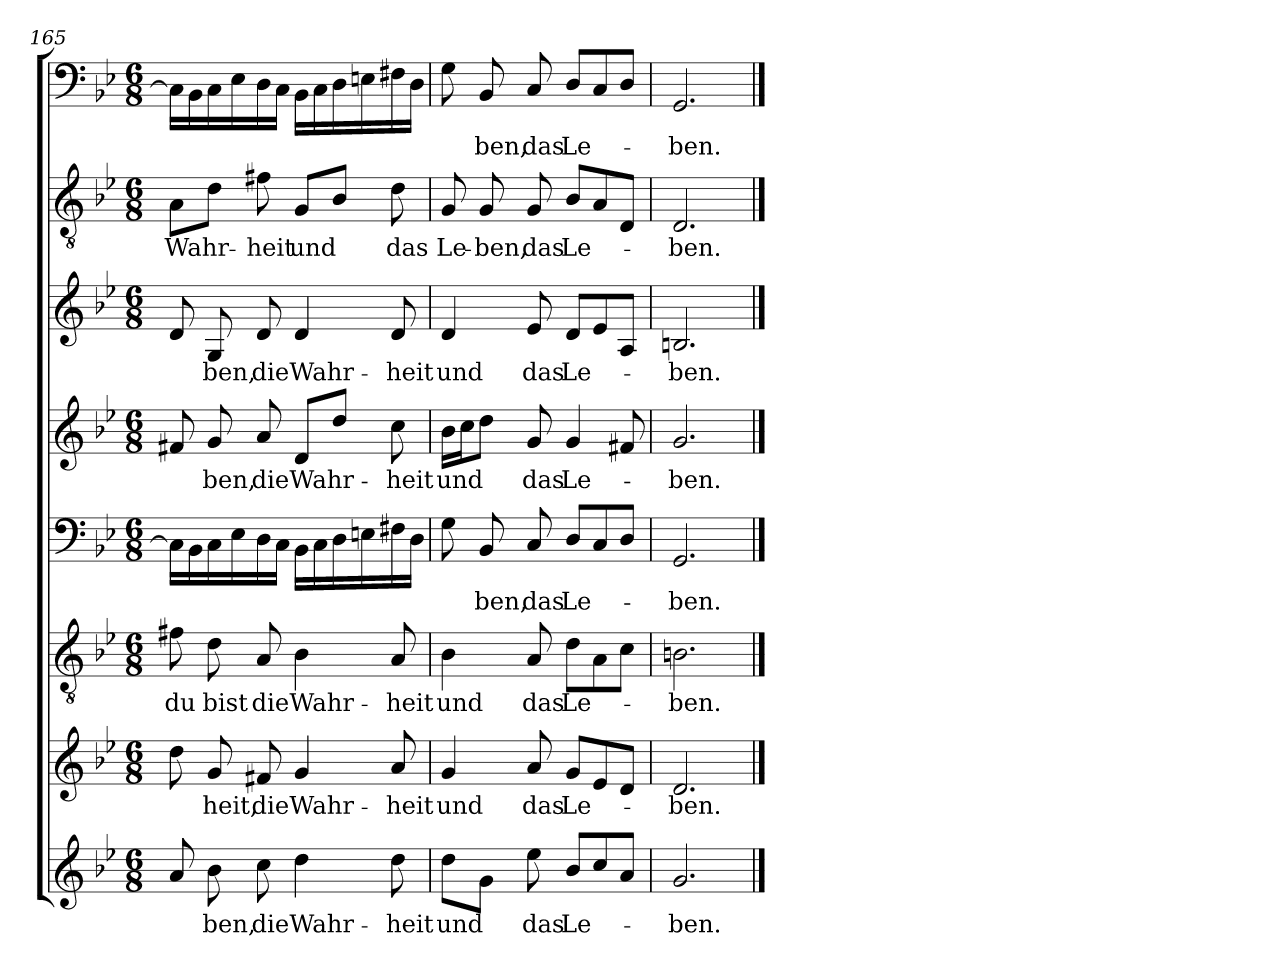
**kern	**text	**kern	**text	**kern	**text	**kern	**text	**kern	**text	**kern	**text	**kern	**text	**kern	**text
*part8	*part8	*part7	*part7	*part6	*part6	*part5	*part5	*part4	*part4	*part3	*part3	*part2	*part2	*part1	*part1
*staff8	*staff8	*staff7	*staff7	*staff6	*staff6	*staff5	*staff5	*staff4	*staff4	*staff3	*staff3	*staff2	*staff2	*staff1	*staff1
*clefG2	*	*clefG2	*	*clefGv2	*	*clefF4	*	*clefG2	*	*clefG2	*	*clefGv2	*	*clefF4	*
*k[b-e-]	*	*k[b-e-]	*	*k[b-e-]	*	*k[b-e-]	*	*k[b-e-]	*	*k[b-e-]	*	*k[b-e-]	*	*k[b-e-]	*
*g:	*	*g:	*	*g:	*	*g:	*	*g:	*	*g:	*	*g:	*	*g:	*
*M6/8	*	*M6/8	*	*M6/8	*	*M6/8	*	*M6/8	*	*M6/8	*	*M6/8	*	*M6/8	*
=165	=165	=165	=165	=165	=165	=165	=165	=165	=165	=165	=165	=165	=165	=165	=165
8a/	.	8dd\	.	8f#X\	du	16C\LL]	.	8f#X/	.	8d/	.	8A\L	Wahr-	16C\LL]	.
.	.	.	.	.	.	16BB-\	.	.	.	.	.	.	.	16BB-\	.
8b-\	-ben,	8g/	-heit,	8d\	bist	16C\	.	8g/	-ben,	8G/	-ben,	8d\J	.	16C\	.
.	.	.	.	.	.	16E-\	.	.	.	.	.	.	.	16E-\	.
8cc\	die	8f#X/	die	8A/	die	16D\	.	8a/	die	8d/	die	8f#X\	-heit	16D\	.
.	.	.	.	.	.	16C\JJ	.	.	.	.	.	.	.	16C\JJ	.
4dd\	Wahr-	4g/	Wahr-	4B-\	Wahr-	16BB-\LL	.	8d/L	Wahr-	4d/	Wahr-	8G/L	und	16BB-\LL	.
.	.	.	.	.	.	16C\	.	.	.	.	.	.	.	16C\	.
.	.	.	.	.	.	16D\	.	8dd/J	.	.	.	8B-/J	.	16D\	.
.	.	.	.	.	.	16En\	.	.	.	.	.	.	.	16En\	.
8dd\	-heit	8a/	-heit	8A/	-heit	16F#X\	.	8cc\	-heit	8d/	-heit	8d\	das	16F#X\	.
.	.	.	.	.	.	16D\JJ	.	.	.	.	.	.	.	16D\JJ	.
=166	=166	=166	=166	=166	=166	=166	=166	=166	=166	=166	=166	=166	=166	=166	=166
8dd\L	und	4g/	und	4B-\	und	8G\	.	16b-\LL	und	4d/	und	8G/	Le-	8G\	.
.	.	.	.	.	.	.	.	16cc\J	.	.	.	.	.	.	.
8g\J	.	.	.	.	.	8BB-/	-ben,	8dd\J	.	.	.	8G/	-ben,	8BB-/	-ben,
8ee-\	das	8a/	das	8A/	das	8C/	das	8g/	das	8e-/	das	8G/	das	8C/	das
8b-/L	Le-	8g/L	Le-	8d\L	Le-	8D/L	Le-	4g/	Le-	8d/L	Le-	8B-/L	Le-	8D/L	Le-
8cc/	.	8e-/	.	8A\	.	8C/	.	.	.	8e-/	.	8A/	.	8C/	.
8a/J	.	8d/J	.	8c\J	.	8D/J	.	8f#X/	.	8A/J	.	8D/J	.	8D/J	.
=167	=167	=167	=167	=167	=167	=167	=167	=167	=167	=167	=167	=167	=167	=167	=167
2.g/	-ben.	2.d/	-ben.	2.Bn\	-ben.	2.GG/	-ben.	2.g/	-ben.	2.Bn/	-ben.	2.D/	-ben.	2.GG/	-ben.
==	==	==	==	==	==	==	==	==	==	==	==	==	==	==	==
*-	*-	*-	*-	*-	*-	*-	*-	*-	*-	*-	*-	*-	*-	*-	*-
